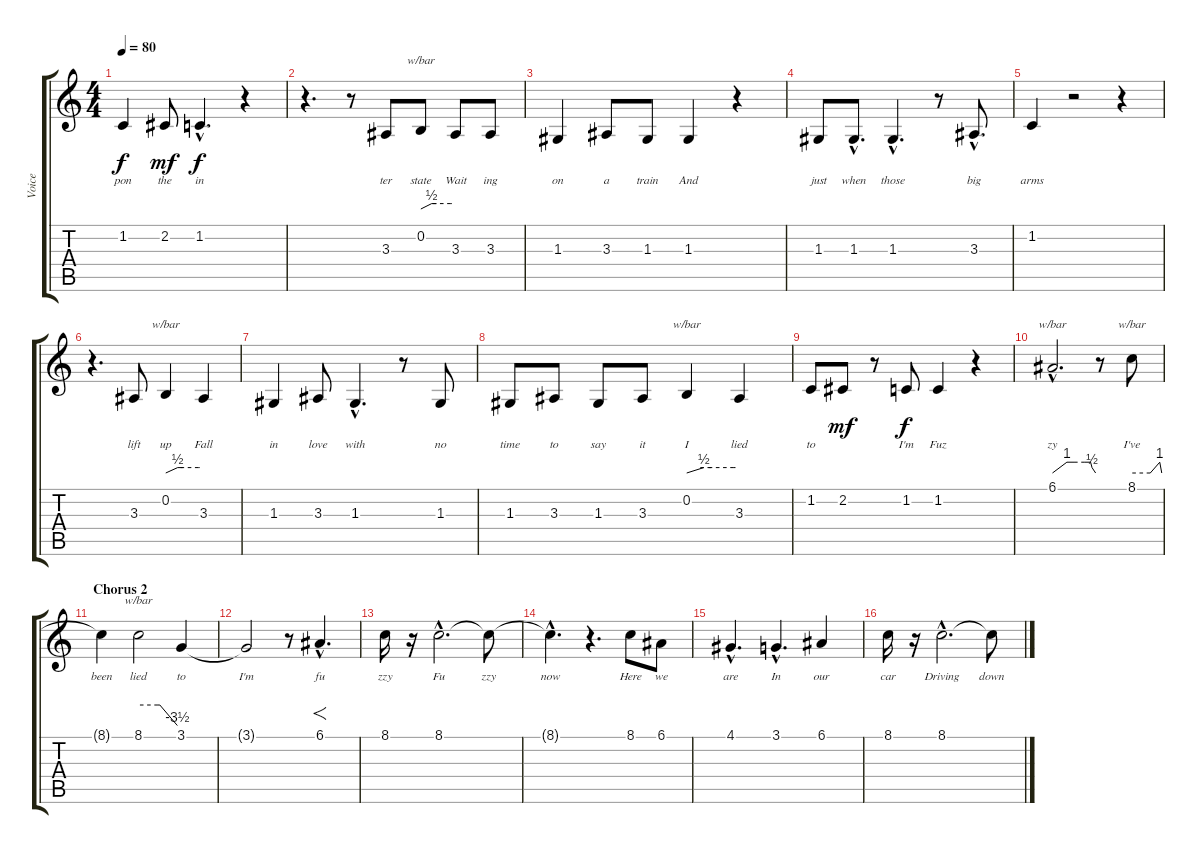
\track ("Voice" "Voice") {instrument bassoon}
\staff {score tabs}
\tuning (E4 B3 G3 D3 A2 E2) {hide}
\ts (4 4)
\tempo 80
\clef g2
\ks c
1.2.4{lyrics (0 "pon") lyrics (1 "") lyrics (2 "") lyrics (3 "") lyrics (4 "") dy f} 2.2.8{lyrics (0 "the") lyrics (1 "") lyrics (2 "") lyrics (3 "") lyrics (4 "") dy mf} 1.2{hac}.4{d lyrics (0 "in") lyrics (1 "") lyrics (2 "") lyrics (3 "") lyrics (4 "") dy f} r.4 |
r.4{d} r.8 3.3.8{lyrics (0 "ter") lyrics (1 "") lyrics (2 "") lyrics (3 "") lyrics (4 "")} 0.2.8{tbe (custom default 0 0 21 2 30 2 58 2 60 2) lyrics (0 "state") lyrics (1 "") lyrics (2 "") lyrics (3 "") lyrics (4 "")} 3.3.8{lyrics (0 "Wait") lyrics (1 "") lyrics (2 "") lyrics (3 "") lyrics (4 "")} 3.3.8{lyrics (0 "ing") lyrics (1 "") lyrics (2 "") lyrics (3 "") lyrics (4 "")} |
1.3.4{lyrics (0 "on") lyrics (1 "") lyrics (2 "") lyrics (3 "") lyrics (4 "")} 3.3.8{lyrics (0 "a") lyrics (1 "") lyrics (2 "") lyrics (3 "") lyrics (4 "")} 1.3.8{lyrics (0 "train") lyrics (1 "") lyrics (2 "") lyrics (3 "") lyrics (4 "")} 1.3.4{lyrics (0 "And") lyrics (1 "") lyrics (2 "") lyrics (3 "") lyrics (4 "")} r.4 |
1.3.8{lyrics (0 "just") lyrics (1 "") lyrics (2 "") lyrics (3 "") lyrics (4 "")} 1.3{hac}.8{d lyrics (0 "when") lyrics (1 "") lyrics (2 "") lyrics (3 "") lyrics (4 "")} 1.3{hac}.4{d lyrics (0 "those") lyrics (1 "") lyrics (2 "") lyrics (3 "") lyrics (4 "")} r.8 3.3{hac}.8{d lyrics (0 "big") lyrics (1 "") lyrics (2 "") lyrics (3 "") lyrics (4 "")} |
1.2.4{lyrics (0 "arms") lyrics (1 "") lyrics (2 "") lyrics (3 "") lyrics (4 "")} r.2 r.4 |
r.4{d} 3.3.8{lyrics (0 "lift") lyrics (1 "") lyrics (2 "") lyrics (3 "") lyrics (4 "")} 0.2.4{tbe (custom default 0 0 21 2 30 2 58 2 60 2) lyrics (0 "up") lyrics (1 "") lyrics (2 "") lyrics (3 "") lyrics (4 "")} 3.3.4{lyrics (0 "Fall") lyrics (1 "") lyrics (2 "") lyrics (3 "") lyrics (4 "")} |
1.3.4{lyrics (0 "in") lyrics (1 "") lyrics (2 "") lyrics (3 "") lyrics (4 "")} 3.3.8{lyrics (0 "love") lyrics (1 "") lyrics (2 "") lyrics (3 "") lyrics (4 "")} 1.3{hac}.4{d lyrics (0 "with") lyrics (1 "") lyrics (2 "") lyrics (3 "") lyrics (4 "")} r.8 1.3.8{lyrics (0 "no") lyrics (1 "") lyrics (2 "") lyrics (3 "") lyrics (4 "")} |
1.3.8{lyrics (0 "time") lyrics (1 "") lyrics (2 "") lyrics (3 "") lyrics (4 "")} 3.3.8{lyrics (0 "to") lyrics (1 "") lyrics (2 "") lyrics (3 "") lyrics (4 "")} 1.3.8{lyrics (0 "say") lyrics (1 "") lyrics (2 "") lyrics (3 "") lyrics (4 "")} 3.3.8{lyrics (0 "it") lyrics (1 "") lyrics (2 "") lyrics (3 "") lyrics (4 "")} 0.2.4{tbe (custom default 0 0 21 2 30 2 58 2 60 2) lyrics (0 "I") lyrics (1 "") lyrics (2 "") lyrics (3 "") lyrics (4 "")} 3.3.4{lyrics (0 "lied") lyrics (1 "") lyrics (2 "") lyrics (3 "") lyrics (4 "")} |
1.2.8{lyrics (0 "to") lyrics (1 "") lyrics (2 "") lyrics (3 "") lyrics (4 "")} 2.2.8{lyrics (0 "") lyrics (1 "") lyrics (2 "") lyrics (3 "") lyrics (4 "") dy mf} r.8 1.2.8{lyrics (0 "I'm") lyrics (1 "") lyrics (2 "") lyrics (3 "") lyrics (4 "") dy f} 1.2.4{lyrics (0 "Fuz") lyrics (1 "") lyrics (2 "") lyrics (3 "") lyrics (4 "")} r.4 |
6.1{hac}.2{d tbe (custom default 0 0 20 4 30 4 45 4 53 4 55 2 60 0) lyrics (0 "zy") lyrics (1 "") lyrics (2 "") lyrics (3 "") lyrics (4 "")} r.8 8.1.8{tbe (custom default 0 0 37 0 56 4 60 0) lyrics (0 "I've") lyrics (1 "") lyrics (2 "") lyrics (3 "") lyrics (4 "")} |
\section ("" "Chorus 2")
8.1{t}.4{lyrics (0 "been") lyrics (1 "") lyrics (2 "") lyrics (3 "") lyrics (4 "")} 8.1.2{tbe (custom default 0 0 30 0 33 0 60 -14) lyrics (0 "lied") lyrics (1 "") lyrics (2 "") lyrics (3 "") lyrics (4 "")} 3.1.4{lyrics (0 "to") lyrics (1 "") lyrics (2 "") lyrics (3 "") lyrics (4 "")} |
3.1{t}.2{lyrics (0 "I'm") lyrics (1 "") lyrics (2 "") lyrics (3 "") lyrics (4 "")} r.8 6.1{hac}.4{f d lyrics (0 "fu") lyrics (1 "") lyrics (2 "") lyrics (3 "") lyrics (4 "")} |
8.1.16{lyrics (0 "zzy") lyrics (1 "") lyrics (2 "") lyrics (3 "") lyrics (4 "")} r.16 8.1{hac}.2{d lyrics (0 "Fu") lyrics (1 "") lyrics (2 "") lyrics (3 "") lyrics (4 "")} 8.1{t}.8{lyrics (0 "zzy") lyrics (1 "") lyrics (2 "") lyrics (3 "") lyrics (4 "")} |
8.1{hac t}.4{d lyrics (0 "now") lyrics (1 "") lyrics (2 "") lyrics (3 "") lyrics (4 "")} r.4{d} 8.1.8{lyrics (0 "Here") lyrics (1 "") lyrics (2 "") lyrics (3 "") lyrics (4 "")} 6.1.8{lyrics (0 "we") lyrics (1 "") lyrics (2 "") lyrics (3 "") lyrics (4 "")} |
4.1{hac}.4{d lyrics (0 "are") lyrics (1 "") lyrics (2 "") lyrics (3 "") lyrics (4 "")} 3.1{hac}.4{d lyrics (0 "In") lyrics (1 "") lyrics (2 "") lyrics (3 "") lyrics (4 "")} 6.1.4{lyrics (0 "our") lyrics (1 "") lyrics (2 "") lyrics (3 "") lyrics (4 "")} |
8.1.16{lyrics (0 "car") lyrics (1 "") lyrics (2 "") lyrics (3 "") lyrics (4 "")} r.16 8.1{hac}.2{d lyrics (0 "Driving") lyrics (1 "") lyrics (2 "") lyrics (3 "") lyrics (4 "")} 8.1{t}.8{lyrics (0 "down") lyrics (1 "") lyrics (2 "") lyrics (3 "") lyrics (4 "")}
